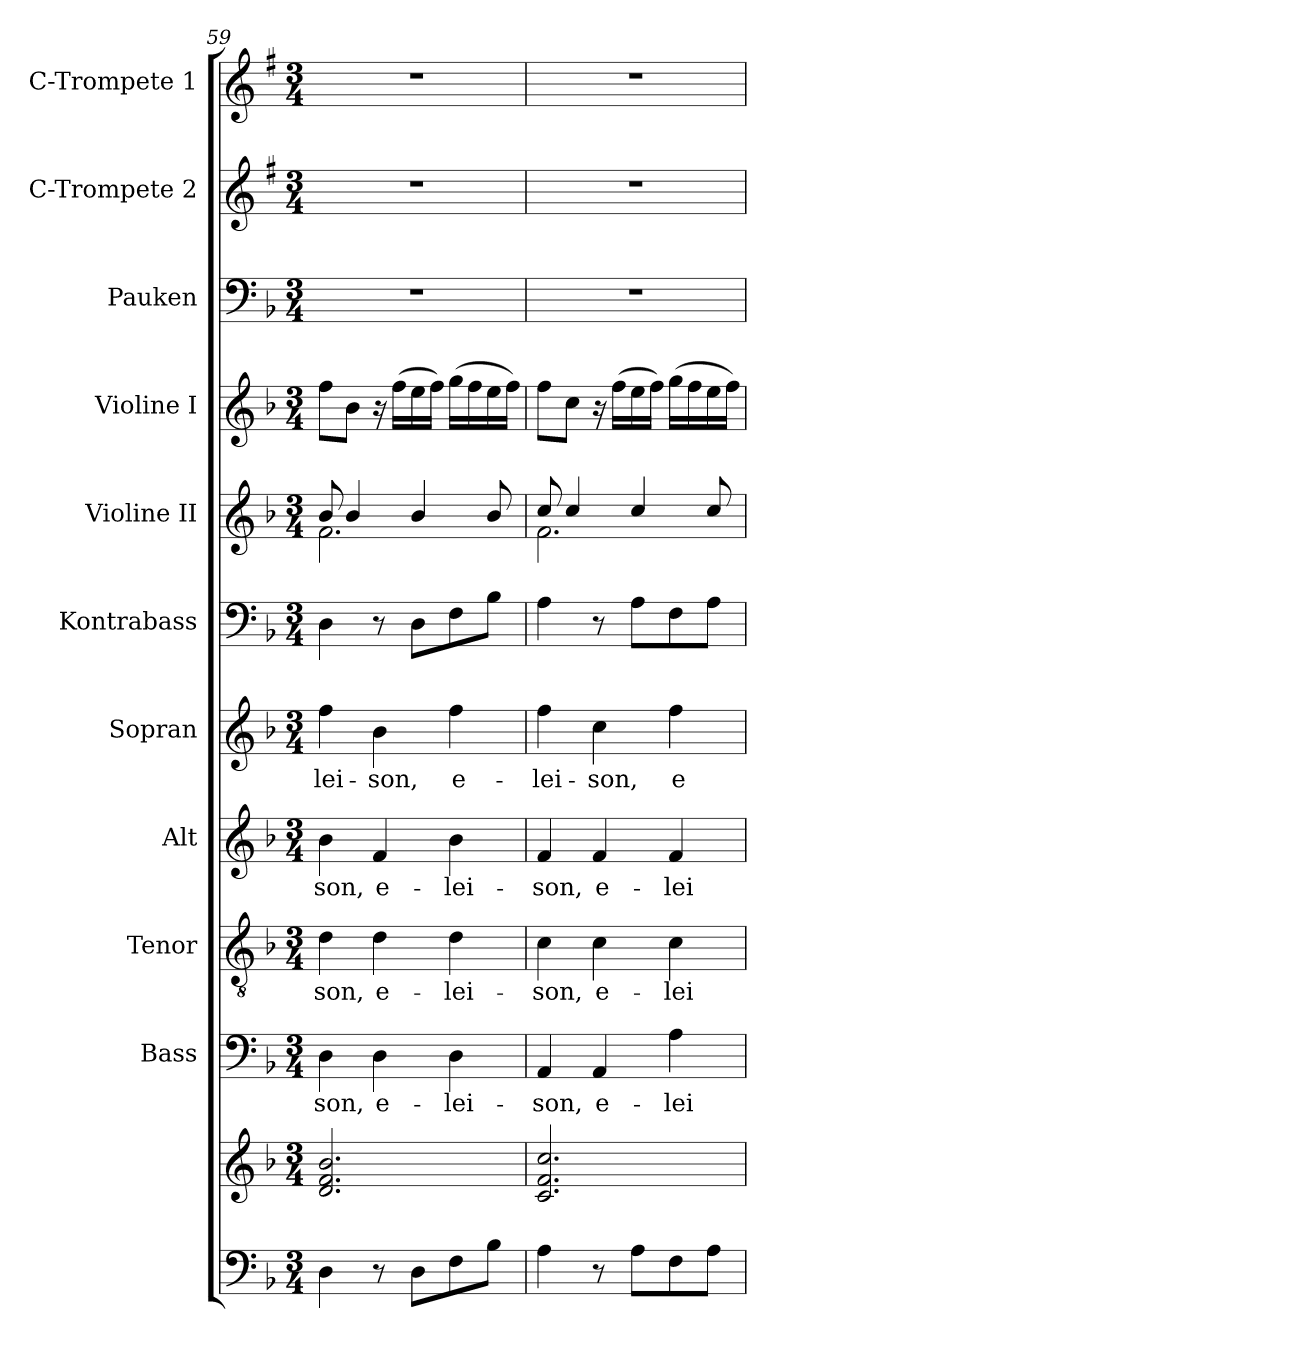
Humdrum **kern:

**kern	**kern	**kern	**text	**kern	**text	**kern	**text	**kern	**text	**kern	**kern	**kern	**kern	**kern	**kern
*part11	*part11	*part10	*part10	*part9	*part9	*part8	*part8	*part7	*part7	*part6	*part5	*part4	*part3	*part2	*part1
*staff12	*staff11	*staff10	*staff10	*staff9	*staff9	*staff8	*staff8	*staff7	*staff7	*staff6	*staff5	*staff4	*staff3	*staff2	*staff1
*	*	*I"Bass	*	*I"Tenor	*	*I"Alt	*	*I"Sopran	*	*I"Kontrabass	*I"Violine II	*I"Violine I	*I"Pauken	*I"C-Trompete 2	*I"C-Trompete 1
*	*	*I'B.	*	*I'T.	*	*I'A.	*	*I'S.	*	*I'Kb.	*I'Vl. II	*I'Vl. I	*I'Pk.	*I'C Trp. 2	*I'C Trp. 1
*clefF4	*clefG2	*clefF4	*	*clefGv2	*	*clefG2	*	*clefG2	*	*clefF4	*clefG2	*clefG2	*clefF4	*clefG2	*clefG2
*	*	*	*	*	*	*	*	*	*	*ITrd7c12	*	*	*	*ITrd1c2	*ITrd1c2
*k[b-]	*k[b-]	*k[b-]	*	*k[b-]	*	*k[b-]	*	*k[b-]	*	*k[b-]	*k[b-]	*k[b-]	*k[b-]	*k[b-]	*k[b-]
*F:	*F:	*F:	*	*F:	*	*F:	*	*F:	*	*F:	*F:	*F:	*F:	*F:	*F:
*M3/4	*M3/4	*M3/4	*	*M3/4	*	*M3/4	*	*M3/4	*	*M3/4	*M3/4	*M3/4	*M3/4	*M3/4	*M3/4
=59	=59	=59	=59	=59	=59	=59	=59	=59	=59	=59	=59	=59	=59	=59	=59
!	!	!	!LO:LY:b	!	!LO:LY:b	!	!LO:LY:b	!	!LO:LY:b	!	!	!	!	!	!
*	*	*	*	*	*	*	*	*	*	*	*^	*	*	*	*
4D\	2.d/ 2.f/ 2.b-/	4D\	-son,	4d\	-son,	4b-\	-son,	4ff\	-lei-	4DD\	8b-/	2.f\	8ff\L	2.r	2.r	2.r
.	.	.	.	.	.	.	.	.	.	.	4b-/	.	8b-\J	.	.	.
!	!	!	!LO:LY:b	!	!LO:LY:b	!	!LO:LY:b	!	!LO:LY:b	!	!	!	!	!	!	!
8r	.	4D\	e-	4d\	e-	4f/	e-	4b-\	-son,	8r	.	.	16r	.	.	.
.	.	.	.	.	.	.	.	.	.	.	.	.	(>16ff\LL	.	.	.
8D\L	.	.	.	.	.	.	.	.	.	8DD\L	4b-/	.	16ee\	.	.	.
.	.	.	.	.	.	.	.	.	.	.	.	.	16ff\JJ)	.	.	.
!	!	!	!LO:LY:b	!	!LO:LY:b	!	!LO:LY:b	!	!LO:LY:b	!	!	!	!	!	!	!
8F\	.	4D\	-lei-	4d\	-lei-	4b-\	-lei-	4ff\	e-	8FF\	.	.	(>16gg\LL	.	.	.
.	.	.	.	.	.	.	.	.	.	.	.	.	16ff\	.	.	.
8B-\J	.	.	.	.	.	.	.	.	.	8BB-\J	8b-/	.	16ee\	.	.	.
.	.	.	.	.	.	.	.	.	.	.	.	.	16ff\JJ)	.	.	.
=60	=60	=60	=60	=60	=60	=60	=60	=60	=60	=60	=60	=60	=60	=60	=60	=60
!	!	!	!LO:LY:b	!	!LO:LY:b	!	!LO:LY:b	!	!LO:LY:b	!	!	!	!	!	!	!
4A\	2.c/ 2.f/ 2.cc/	4AA/	-son,	4c\	-son,	4f/	-son,	4ff\	-lei-	4AA\	8cc/	2.f\	8ff\L	2.r	2.r	2.r
.	.	.	.	.	.	.	.	.	.	.	4cc/	.	8cc\J	.	.	.
!	!	!	!LO:LY:b	!	!LO:LY:b	!	!LO:LY:b	!	!LO:LY:b	!	!	!	!	!	!	!
8r	.	4AA/	e-	4c\	e-	4f/	e-	4cc\	-son,	8r	.	.	16r	.	.	.
.	.	.	.	.	.	.	.	.	.	.	.	.	(>16ff\LL	.	.	.
8A\L	.	.	.	.	.	.	.	.	.	8AA\L	4cc/	.	16ee\	.	.	.
.	.	.	.	.	.	.	.	.	.	.	.	.	16ff\JJ)	.	.	.
!	!	!	!LO:LY:b	!	!LO:LY:b	!	!LO:LY:b	!	!LO:LY:b	!	!	!	!	!	!	!
8F\	.	4A\	-lei-	4c\	-lei-	4f/	-lei-	4ff\	e-	8FF\	.	.	(>16gg\LL	.	.	.
.	.	.	.	.	.	.	.	.	.	.	.	.	16ff\	.	.	.
8A\J	.	.	.	.	.	.	.	.	.	8AA\J	8cc/	.	16ee\	.	.	.
.	.	.	.	.	.	.	.	.	.	.	.	.	16ff\JJ)	.	.	.
*	*	*	*	*	*	*	*	*	*	*	*v	*v	*	*	*	*
=	=	=	=	=	=	=	=	=	=	=	=	=	=	=	=
*-	*-	*-	*-	*-	*-	*-	*-	*-	*-	*-	*-	*-	*-	*-	*-
